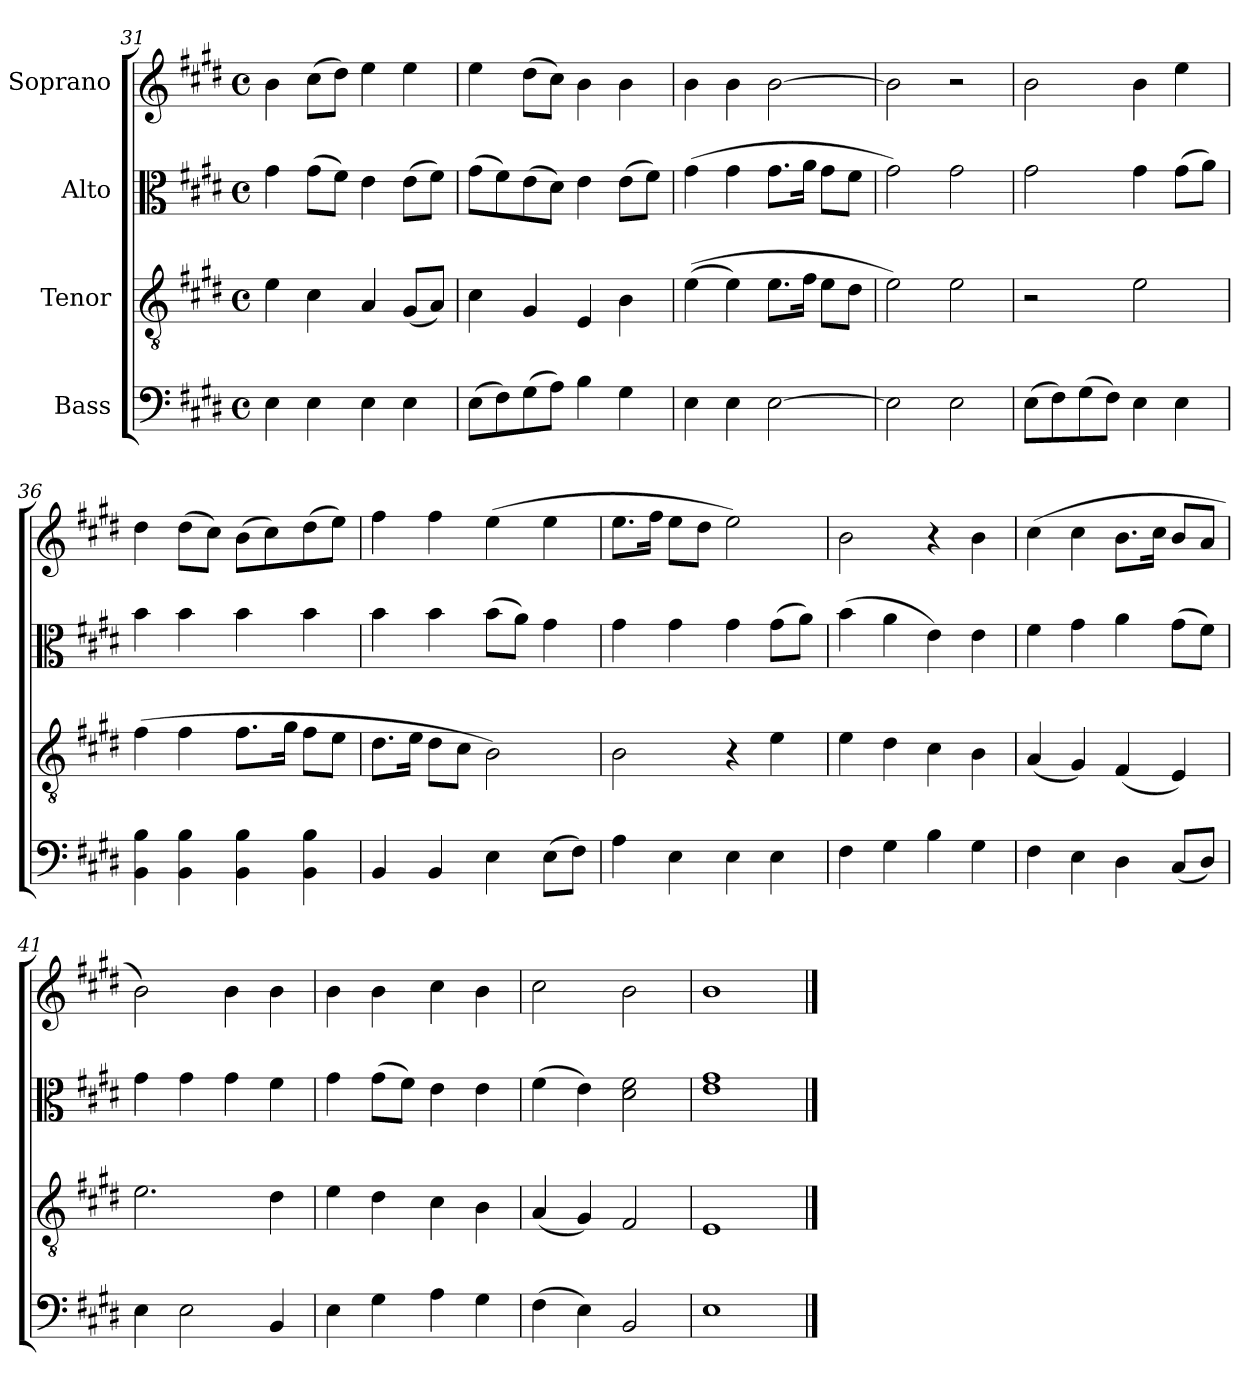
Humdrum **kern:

**kern	**kern	**kern	**kern
*part4	*part3	*part2	*part1
*staff4	*staff3	*staff2	*staff1
*I"Bass	*I"Tenor	*I"Alto	*I"Soprano
*clefF4	*clefGv2	*clefC3	*clefG2
*k[f#c#g#d#]	*k[f#c#g#d#]	*k[f#c#g#d#]	*k[f#c#g#d#]
*M4/4	*M4/4	*M4/4	*M4/4
*met(c)	*met(c)	*met(c)	*met(c)
=31	=31	=31	=31
4E\	4e\	4g#\	4b\
4E\	4c#\	(>8g#\L	(>8cc#\L
.	.	8f#\J)	8dd#\J)
4E\	4A/	4e\	4ee\
4E\	(<8G#/L	(>8e\L	4ee\
.	8A/J)	8f#\J)	.
=32	=32	=32	=32
(>8E\L	4c#\	(>8g#\L	4ee\
8F#\)	.	8f#\)	.
(>8G#\	4G#/	(>8e\	(>8dd#\L
8A\J)	.	8d#\J)	8cc#\J)
4B\	4E/	4e\	4b\
4G#\	4B\	(>8e\L	4b\
.	.	8f#\J)	.
=33	=33	=33	=33
4E\	(>(>4e\	(>4g#\	4b\
4E\	4e\)	4g#\	4b\
[2E\	8.e\L	8.g#\L	[2b\
.	16f#\Jk	16a\Jk	.
.	8e\L	8g#\L	.
.	8d#\J	8f#\J	.
=34	=34	=34	=34
2E\]	2e\)	2g#\)	2b\]
2E\	2e\	2g#\	2r
=35	=35	=35	=35
(>8E\L	2r	2g#\	2b\
8F#\)	.	.	.
(>8G#\	.	.	.
8F#\J)	.	.	.
4E\	2e\	4g#\	4b\
4E\	.	(>8g#\L	4ee\
.	.	8a\J)	.
!!LO:LB:g=z
=36	=36	=36	=36
4BB\ 4B\	(>4f#\	4b\	4dd#\
4BB\ 4B\	4f#\	4b\	(>8dd#\L
.	.	.	8cc#\J)
4BB\ 4B\	8.f#\L	4b\	(>8b\L
.	.	.	8cc#\)
.	16g#\Jk	.	.
4BB\ 4B\	8f#\L	4b\	(>8dd#\
.	8e\J	.	8ee\J)
=37	=37	=37	=37
4BB/	8.d#\L	4b\	4ff#\
.	16e\Jk	.	.
4BB/	8d#\L	4b\	4ff#\
.	8c#\J	.	.
4E\	2B\)	(>8b\L	(>4ee\
.	.	8a\J)	.
(>8E\L	.	4g#\	4ee\
8F#\J)	.	.	.
=38	=38	=38	=38
4A\	2B\	4g#\	8.ee\L
.	.	.	16ff#\Jk
4E\	.	4g#\	8ee\L
.	.	.	8dd#\J
4E\	4r	4g#\	2ee\)
4E\	4e\	(>8g#\L	.
.	.	8a\J)	.
=39	=39	=39	=39
4F#\	4e\	(>4b\	2b\
4G#\	4d#\	4a\	.
4B\	4c#\	4e\)	4r
4G#\	4B\	4e\	4b\
=40	=40	=40	=40
4F#\	(<4A/	4f#\	(>4cc#\
4E\	4G#/)	4g#\	4cc#\
4D#\	(<4F#/	4a\	8.b\L
.	.	.	16cc#\Jk
(<8C#/L	4E/)	(>8g#\L	8b/L
8D#/J)	.	8f#\J)	8a/J
=41	=41	=41	=41
4E\	2.e\	4g#\	2b\)
2E\	.	4g#\	.
.	.	4g#\	4b\
4BB/	4d#\	4f#\	4b\
!!LO:LB:g=z
=42	=42	=42	=42
4E\	4e\	4g#\	4b\
4G#\	4d#\	(>8g#\L	4b\
.	.	8f#\J)	.
4A\	4c#\	4e\	4cc#\
4G#\	4B\	4e\	4b\
=43	=43	=43	=43
(>4F#\	(<4A/	(>4f#\	2cc#\
4E\)	4G#/)	4e\)	.
2BB/	2F#/	2d#\ 2f#\	2b\
=44	=44	=44	=44
1E	1E	1e 1g#	1b
==	==	==	==
*-	*-	*-	*-
